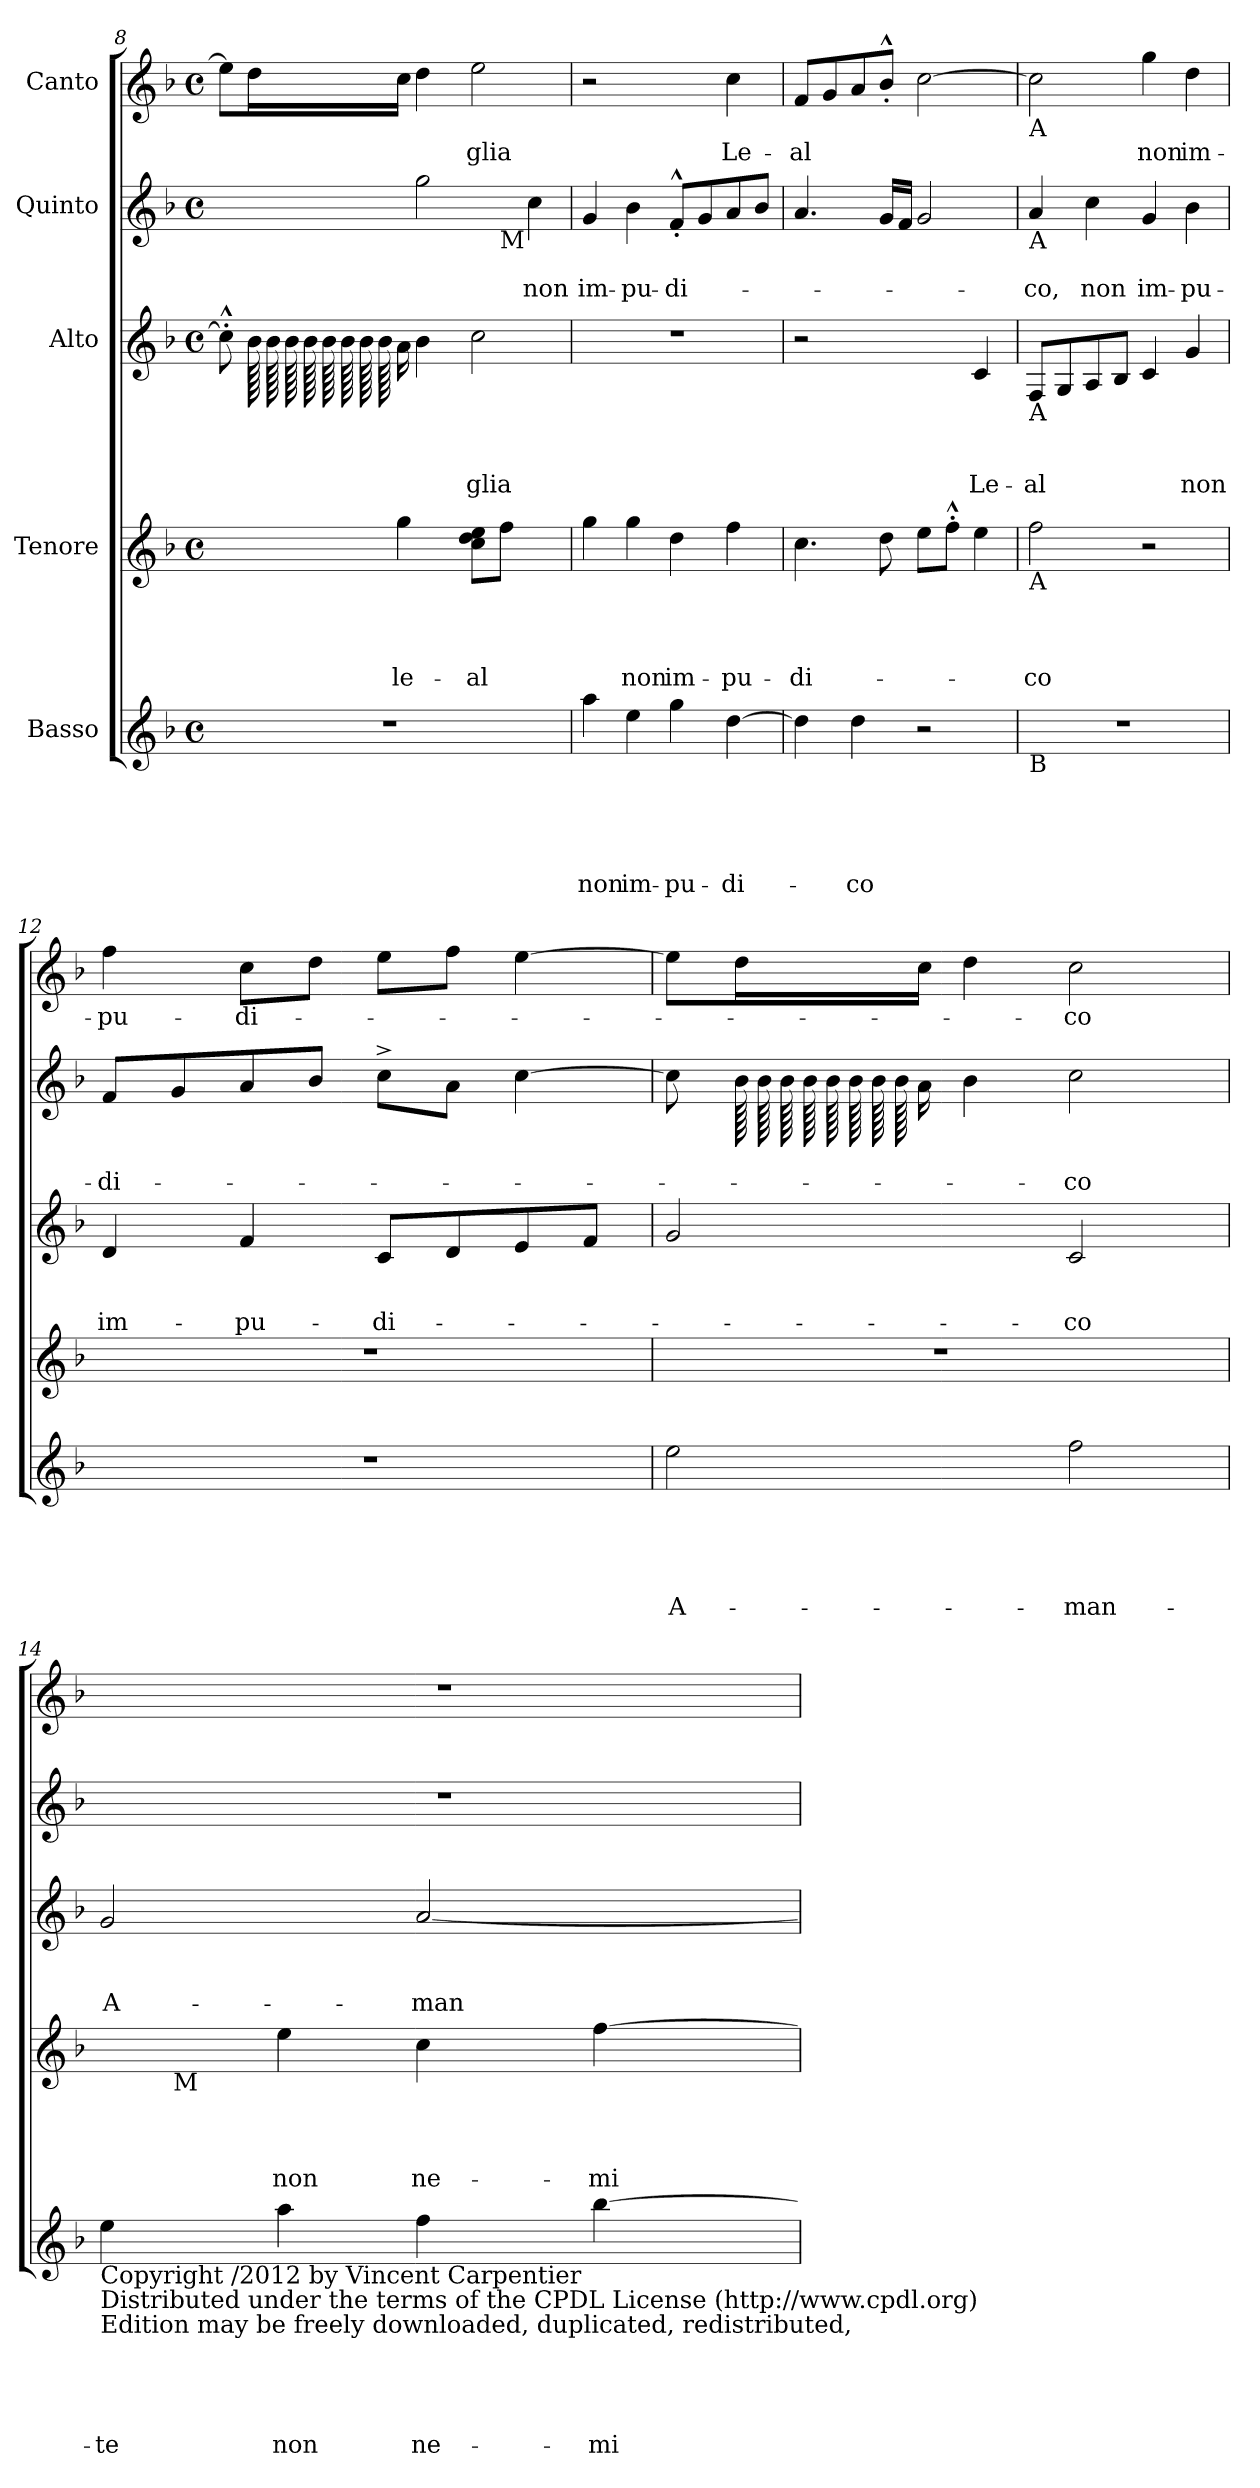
**kern	**text	**text	**text	**text	**text	**kern	**text	**text	**text	**text	**kern	**text	**text	**text	**kern	**text	**text	**kern	**text
*part5	*part5	*part5	*part5	*part5	*part5	*part4	*part4	*part4	*part4	*part4	*part3	*part3	*part3	*part3	*part2	*part2	*part2	*part1	*part1
*staff5	*staff5	*staff5	*staff5	*staff5	*staff5	*staff4	*staff4	*staff4	*staff4	*staff4	*staff3	*staff3	*staff3	*staff3	*staff2	*staff2	*staff2	*staff1	*staff1
*I"Basso	*	*	*	*	*	*I"Tenore	*	*	*	*	*I"Alto	*	*	*	*I"Quinto	*	*	*I"Canto	*
*clefG2	*	*	*	*	*	*clefG2	*	*	*	*	*clefG2	*	*	*	*clefG2	*	*	*clefG2	*
*k[b-]	*	*	*	*	*	*k[b-]	*	*	*	*	*k[b-]	*	*	*	*k[b-]	*	*	*k[b-]	*
*F:	*	*	*	*	*	*F:	*	*	*	*	*F:	*	*	*	*F:	*	*	*F:	*
*M4/4	*	*	*	*	*	*M4/4	*	*	*	*	*M4/4	*	*	*	*M4/4	*	*	*M4/4	*
*met(c)	*	*	*	*	*	*met(c)	*	*	*	*	*met(c)	*	*	*	*met(c)	*	*	*met(c)	*
=8	=8	=8	=8	=8	=8	=8	=8	=8	=8	=8	=8	=8	=8	=8	=8	=8	=8	=8	=8
*	*	*	*	*	*	*	*	*	*	*	*	*	*	*	*^	*	*	*	*
1r	.	.	.	.	.	8.ryy	.	.	.	.	8cc^^>'>\L]	.	.	.	4ryy	2ryy	.	.	8ee\L]	.
*	*	*	*	*	*	*	*	*	*	*	*tremolo	*	*	*	*	*	*	*	*	*
.	.	.	.	.	.	.	.	.	.	.	128b-\LLLLL	.	.	.	.	.	.	.	16dd\L	.
.	.	.	.	.	.	.	.	.	.	.	128b-\	.	.	.	.	.	.	.	.	.
.	.	.	.	.	.	.	.	.	.	.	128b-\	.	.	.	.	.	.	.	.	.
.	.	.	.	.	.	.	.	.	.	.	128b-\	.	.	.	.	.	.	.	.	.
.	.	.	.	.	.	.	.	.	.	.	128b-\	.	.	.	.	.	.	.	.	.
.	.	.	.	.	.	.	.	.	.	.	128b-\	.	.	.	.	.	.	.	.	.
.	.	.	.	.	.	.	.	.	.	.	128b-\	.	.	.	.	.	.	.	.	.
.	.	.	.	.	.	.	.	.	.	.	128b-\	.	.	.	.	.	.	.	.	.
*	*	*	*	*	*	*	*	*	*	*	*Xtremolo	*	*	*	*	*	*	*	*	*
!	!	!	!	!	!	!	!	!	!	!LO:LY:b	!	!	!	!	!	!	!	!	!	!
.	.	.	.	.	.	4gg\	.	.	.	le-	16a\JJ	.	.	.	.	.	.	.	16cc\JJ	.
.	.	.	.	.	.	.	.	.	.	.	4b-\	.	.	.	2gg\	.	.	.	4dd\	.
.	.	.	.	.	.	16ryy	.	.	.	.	.	.	.	.	.	.	.	.	.	.
!	!	!	!	!	!	!	!	!	!	!LO:LY:b	!	!	!	!LO:LY:b	!	!	!	!	!	!LO:LY:b
.	.	.	.	.	.	8cc\ 8dd\ 8ee\L	.	.	.	-al	2cc\	.	.	-glia	.	8ryy	.	.	2ee\	-glia
!	!	!	!	!	!	!	!	!	!	!	!	!	!	!	!	!LO:TX:b:t=M	!	!	!	!
.	.	.	.	.	.	8ff\J	.	.	.	.	.	.	.	.	.	4.ryy	.	.	.	.
!	!	!	!	!	!	!	!	!	!	!	!	!	!	!	!	!	!	!LO:LY:b	!	!
.	.	.	.	.	.	4ryy	.	.	.	.	.	.	.	.	4cc\	.	.	non	.	.
=9	=9	=9	=9	=9	=9	=9	=9	=9	=9	=9	=9	=9	=9	=9	=9	=9	=9	=9	=9	=9
!	!	!	!	!	!LO:LY:b	!	!	!	!	!	!	!	!	!	!	!	!	!LO:LY:b	!	!
*	*	*	*	*	*	*	*	*	*	*	*	*	*	*	*v	*v	*	*	*	*
4aa\	.	.	.	.	non	4gg\	.	.	.	.	1r	.	.	.	4g/	.	im-	2r	.
!	!	!	!	!	!LO:LY:b	!	!	!	!	!LO:LY:b	!	!	!	!	!	!	!LO:LY:b	!	!
4ee\	.	.	.	.	im-	4gg\	.	.	.	non	.	.	.	.	4b-\	.	-pu-	.	.
!	!	!	!	!	!LO:LY:b	!	!	!	!	!LO:LY:b	!	!	!	!	!	!	!LO:LY:b	!	!
4gg\	.	.	.	.	-pu-	4dd\	.	.	.	im-	.	.	.	.	8f^^<'</L	.	-di-	4ryy	.
.	.	.	.	.	.	.	.	.	.	.	.	.	.	.	8g/	.	.	.	.
!	!	!	!	!	!LO:LY:b	!	!	!	!	!LO:LY:b	!	!	!	!	!	!	!	!	!LO:LY:b
[>4dd\	.	.	.	.	-di-	4ff\	.	.	.	-pu-	.	.	.	.	8a/	.	.	4cc\	Le-
.	.	.	.	.	.	.	.	.	.	.	.	.	.	.	8b-/J	.	.	.	.
=10	=10	=10	=10	=10	=10	=10	=10	=10	=10	=10	=10	=10	=10	=10	=10	=10	=10	=10	=10
!	!	!	!	!	!	!	!	!	!	!LO:LY:b	!	!	!	!	!	!	!	!	!LO:LY:b
4dd\]	.	.	.	.	.	4.cc\	.	.	.	-di-	2r	.	.	.	4.a/	.	.	8f/L	-al
.	.	.	.	.	.	.	.	.	.	.	.	.	.	.	.	.	.	8g/	.
!	!	!	!	!	!LO:LY:b	!	!	!	!	!	!	!	!	!	!	!	!	!	!
4dd\	.	.	.	.	-co	.	.	.	.	.	.	.	.	.	.	.	.	8a/	.
.	.	.	.	.	.	8dd\	.	.	.	.	.	.	.	.	16g/LL	.	.	8b-^^<'</J	.
.	.	.	.	.	.	.	.	.	.	.	.	.	.	.	16f/JJ	.	.	.	.
2r	.	.	.	.	.	8ee\L	.	.	.	.	4ryy	.	.	.	2g/	.	.	[<2cc\	.
.	.	.	.	.	.	8ff^^>'>\J	.	.	.	.	.	.	.	.	.	.	.	.	.
!	!	!	!	!	!	!	!	!	!	!	!	!	!	!LO:LY:b	!	!	!	!	!
.	.	.	.	.	.	4ee\	.	.	.	.	4c/	.	.	Le-	.	.	.	.	.
!!LO:PB:g=z
=11	=11	=11	=11	=11	=11	=11	=11	=11	=11	=11	=11	=11	=11	=11	=11	=11	=11	=11	=11
!	!	!	!	!	!	!	!	!	!	!	!	!	!	!	!	!	!	!LO:TX:b:t=A	!
!	!	!	!	!	!	!	!	!	!	!	!	!	!	!	!LO:TX:b:t=A	!	!	!	!
!	!	!	!	!	!	!	!	!	!	!	!LO:TX:b:t=A	!	!	!	!	!	!	!	!
!	!	!	!	!	!	!LO:TX:b:t=A	!	!	!	!	!	!	!	!	!	!	!	!	!
!LO:TX:b:t=B	!	!	!	!	!	!	!	!	!	!	!	!	!	!	!	!	!	!	!
!	!	!	!	!	!	!	!	!	!	!LO:LY:b	!	!	!	!LO:LY:b	!	!	!LO:LY:b	!	!
1r	.	.	.	.	.	2ff\	.	.	.	-co	8F/L	.	.	-al	4a/	.	-co,	2cc\]	.
.	.	.	.	.	.	.	.	.	.	.	8G/	.	.	.	.	.	.	.	.
!	!	!	!	!	!	!	!	!	!	!	!	!	!	!	!	!	!LO:LY:b	!	!
.	.	.	.	.	.	.	.	.	.	.	8A/	.	.	.	4cc\	.	non	.	.
.	.	.	.	.	.	.	.	.	.	.	8B-/J	.	.	.	.	.	.	.	.
!	!	!	!	!	!	!	!	!	!	!	!	!	!	!	!	!	!LO:LY:b	!	!LO:LY:b
.	.	.	.	.	.	2r	.	.	.	.	4c/	.	.	.	4g/	.	im-	4gg\	non
!	!	!	!	!	!	!	!	!	!	!	!	!	!	!LO:LY:b	!	!	!LO:LY:b	!	!LO:LY:b
.	.	.	.	.	.	.	.	.	.	.	4g/	.	.	non	4b-\	.	-pu-	4dd\	im-
=12	=12	=12	=12	=12	=12	=12	=12	=12	=12	=12	=12	=12	=12	=12	=12	=12	=12	=12	=12
!	!	!	!	!	!	!	!	!	!	!	!	!	!	!LO:LY:b	!	!	!LO:LY:b	!	!LO:LY:b
1r	.	.	.	.	.	1r	.	.	.	.	4d/	.	.	im-	8f/L	.	-di-	4ff\	-pu-
.	.	.	.	.	.	.	.	.	.	.	.	.	.	.	8g/	.	.	.	.
!	!	!	!	!	!	!	!	!	!	!	!	!	!	!LO:LY:b	!	!	!	!	!LO:LY:b
.	.	.	.	.	.	.	.	.	.	.	4f/	.	.	-pu-	8a/	.	.	8cc\L	-di-
.	.	.	.	.	.	.	.	.	.	.	.	.	.	.	8b-/J	.	.	8dd\J	.
!	!	!	!	!	!	!	!	!	!	!	!	!	!	!LO:LY:b	!	!	!	!	!
.	.	.	.	.	.	.	.	.	.	.	8c/L	.	.	-di-	8cc^>\L	.	.	8ee\L	.
.	.	.	.	.	.	.	.	.	.	.	8d/	.	.	.	8a\J	.	.	8ff\J	.
.	.	.	.	.	.	.	.	.	.	.	8e/	.	.	.	[>4cc\	.	.	[>4ee\	.
.	.	.	.	.	.	.	.	.	.	.	8f/J	.	.	.	.	.	.	.	.
=13	=13	=13	=13	=13	=13	=13	=13	=13	=13	=13	=13	=13	=13	=13	=13	=13	=13	=13	=13
!	!	!	!	!	!LO:LY:b	!	!	!	!	!	!	!	!	!	!	!	!	!	!
2ee\	.	.	.	.	A-	1r	.	.	.	.	2g/	.	.	.	8cc\L]	.	.	8ee\L]	.
*	*	*	*	*	*	*	*	*	*	*	*	*	*	*	*tremolo	*	*	*	*
.	.	.	.	.	.	.	.	.	.	.	.	.	.	.	128b-\LLLLL	.	.	16dd\L	.
.	.	.	.	.	.	.	.	.	.	.	.	.	.	.	128b-\	.	.	.	.
.	.	.	.	.	.	.	.	.	.	.	.	.	.	.	128b-\	.	.	.	.
.	.	.	.	.	.	.	.	.	.	.	.	.	.	.	128b-\	.	.	.	.
.	.	.	.	.	.	.	.	.	.	.	.	.	.	.	128b-\	.	.	.	.
.	.	.	.	.	.	.	.	.	.	.	.	.	.	.	128b-\	.	.	.	.
.	.	.	.	.	.	.	.	.	.	.	.	.	.	.	128b-\	.	.	.	.
.	.	.	.	.	.	.	.	.	.	.	.	.	.	.	128b-\	.	.	.	.
*	*	*	*	*	*	*	*	*	*	*	*	*	*	*	*Xtremolo	*	*	*	*
.	.	.	.	.	.	.	.	.	.	.	.	.	.	.	16a\JJ	.	.	16cc\JJ	.
.	.	.	.	.	.	.	.	.	.	.	.	.	.	.	4b-\	.	.	4dd\	.
!	!	!	!	!	!LO:LY:b	!	!	!	!	!	!	!	!	!LO:LY:b	!	!	!LO:LY:b	!	!LO:LY:b
2ff\	.	.	.	.	-man-	.	.	.	.	.	2c/	.	.	-co	2cc\	.	-co	2cc\	-co
=14	=14	=14	=14	=14	=14	=14	=14	=14	=14	=14	=14	=14	=14	=14	=14	=14	=14	=14	=14
!LO:TX:b:t=Copyright /2012 by Vincent Carpentier	!	!	!	!	!	!	!	!	!	!	!	!	!	!	!	!	!	!	!
!LO:TX:b:t=Distributed under the terms of the CPDL License (http&colon;//www.cpdl.org)	!	!	!	!	!	!	!	!	!	!	!	!	!	!	!	!	!	!	!
!LO:TX:b:t=Edition may be freely downloaded, duplicated, redistributed,	!	!	!	!	!	!	!	!	!	!	!	!	!	!	!	!	!	!	!
!	!	!	!	!	!LO:LY:b	!	!	!	!	!	!	!	!	!LO:LY:b	!	!	!	!	!
*	*	*	*	*	*	*^	*	*	*	*	*	*	*	*	*	*	*	*	*
4ee\	.	.	.	.	-te	4ryy	16.ryy	.	.	.	.	2g/	.	.	A-	1r	.	.	1r	.
!	!	!	!	!	!	!	!LO:TX:b:t=M	!	!	!	!	!	!	!	!	!	!	!	!	!
.	.	.	.	.	.	.	2ryy	.	.	.	.	.	.	.	.	.	.	.	.	.
!	!	!	!	!	!LO:LY:b	!	!	!	!	!	!LO:LY:b	!	!	!	!	!	!	!	!	!
4aa\	.	.	.	.	non	4ee\	.	.	.	.	non	.	.	.	.	.	.	.	.	.
!	!	!	!	!	!LO:LY:b	!	!	!	!	!	!LO:LY:b	!	!	!	!LO:LY:b	!	!	!	!	!
4ff\	.	.	.	.	ne-	4cc\	.	.	.	.	ne-	[<2a/	.	.	-man-	.	.	.	.	.
.	.	.	.	.	.	.	4ryy	.	.	.	.	.	.	.	.	.	.	.	.	.
!	!	!	!	!	!LO:LY:b	!	!	!	!	!	!LO:LY:b	!	!	!	!	!	!	!	!	!
[>4bb-\	.	.	.	.	-mi-	[>4ff\	.	.	.	.	-mi-	.	.	.	.	.	.	.	.	.
.	.	.	.	.	.	.	8ryy	.	.	.	.	.	.	.	.	.	.	.	.	.
.	.	.	.	.	.	.	32ryy	.	.	.	.	.	.	.	.	.	.	.	.	.
*	*	*	*	*	*	*v	*v	*	*	*	*	*	*	*	*	*	*	*	*	*
=	=	=	=	=	=	=	=	=	=	=	=	=	=	=	=	=	=	=	=
*-	*-	*-	*-	*-	*-	*-	*-	*-	*-	*-	*-	*-	*-	*-	*-	*-	*-	*-	*-
